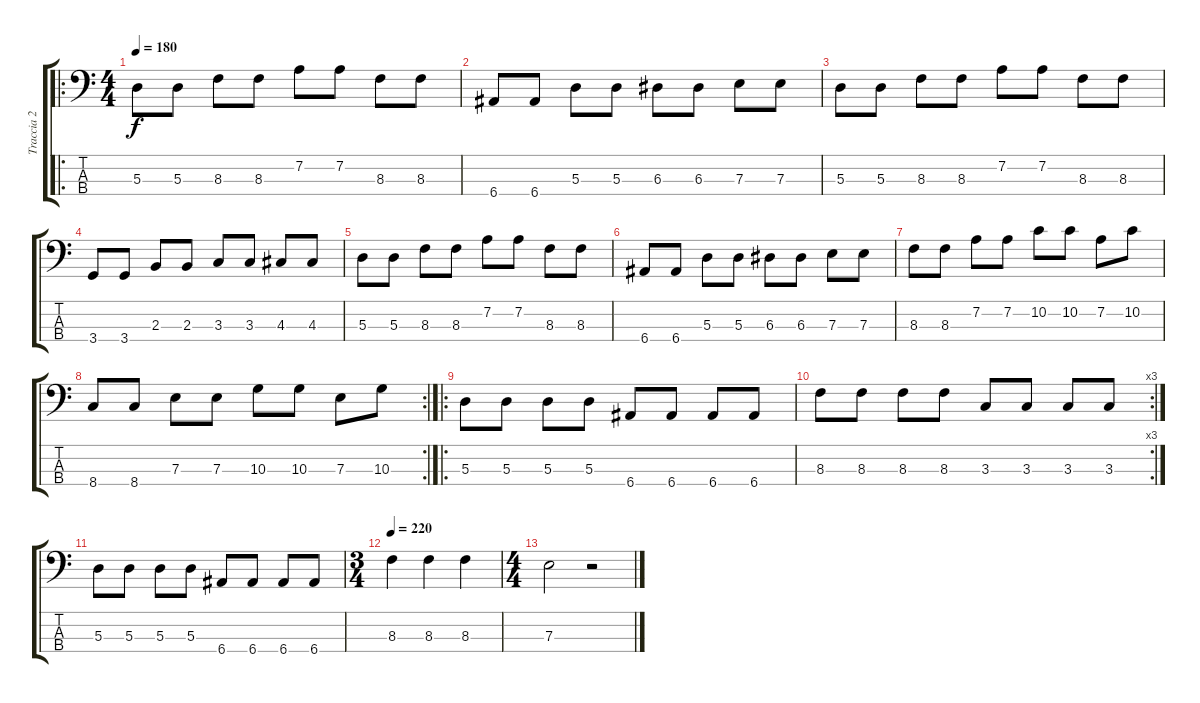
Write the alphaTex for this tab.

\track ("Traccia 2" "Traccia 2") {instrument electricbassfinger}
\staff {score tabs}
\tuning (G2 D2 A1 E1) {hide}
\ro
\ts (4 4)
\tempo 180
\clef f4
\ks c
5.3.8{dy f} 5.3.8 8.3.8 8.3.8 7.2.8 7.2.8 8.3.8 8.3.8 |
6.4.8 6.4.8 5.3.8 5.3.8 6.3.8 6.3.8 7.3.8 7.3.8 |
5.3.8 5.3.8 8.3.8 8.3.8 7.2.8 7.2.8 8.3.8 8.3.8 |
3.4.8 3.4.8 2.3.8 2.3.8 3.3.8 3.3.8 4.3.8 4.3.8 |
5.3.8 5.3.8 8.3.8 8.3.8 7.2.8 7.2.8 8.3.8 8.3.8 |
6.4.8 6.4.8 5.3.8 5.3.8 6.3.8 6.3.8 7.3.8 7.3.8 |
8.3.8 8.3.8 7.2.8 7.2.8 10.2.8 10.2.8 7.2.8 10.2.8 |
\rc 2
8.4.8 8.4.8 7.3.8 7.3.8 10.3.8 10.3.8 7.3.8 10.3.8 |
\ro
5.3.8 5.3.8 5.3.8 5.3.8 6.4.8 6.4.8 6.4.8 6.4.8 |
\rc 3
8.3.8 8.3.8 8.3.8 8.3.8 3.3.8 3.3.8 3.3.8 3.3.8 |
5.3.8 5.3.8 5.3.8 5.3.8 6.4.8 6.4.8 6.4.8 6.4.8 |
\ts (3 4)
\tempo 220
8.3.4 8.3.4 8.3.4 |
\ts (4 4)
7.3.2 r.2
